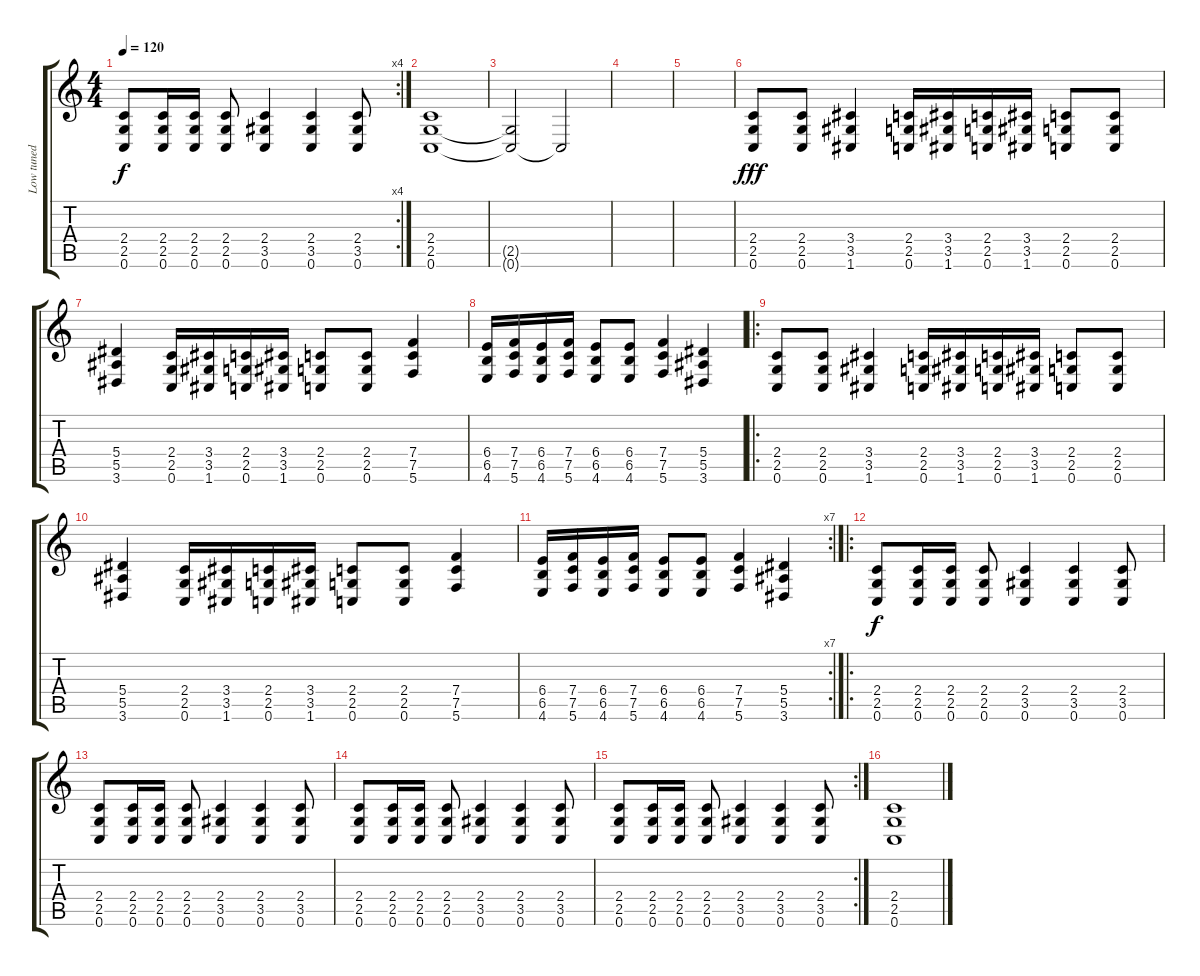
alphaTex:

\track ("Low tuned guitar - Rythm" "Low tuned ") {instrument distortionguitar}
\staff {score tabs}
\tuning (C4 G3 Eb3 Bb2 F2 C2) {hide}
\rc 4
\ts (4 4)
\tempo 120
\clef g2
\ks c
(2.4 2.5 0.6).8{dy f} (2.4 2.5 0.6).16 (2.4 2.5 0.6).16 (2.4 2.5 0.6).8 (2.4 3.5 0.6).4 (2.4 3.5 0.6).4 (2.4 3.5 0.6).8 |
(2.4 2.5 0.6).1 |
(2.5{t} 0.6{t}).2 0.6{t}.2 |
|
|
(2.4 2.5 0.6).8{dy fff volume 16} (2.4 2.5 0.6).8 (3.4 3.5 1.6).4 (2.4 2.5 0.6).16 (3.4 3.5 1.6).16 (2.4 2.5 0.6).16 (3.4 3.5 1.6).16 (2.4 2.5 0.6).8 (2.4 2.5 0.6).8 |
(5.4 5.5 3.6).4 (2.4 2.5 0.6).16 (3.4 3.5 1.6).16 (2.4 2.5 0.6).16 (3.4 3.5 1.6).16 (2.4 2.5 0.6).8 (2.4 2.5 0.6).8 (7.4 7.5 5.6).4 |
(6.4 6.5 4.6).16 (7.4 7.5 5.6).16 (6.4 6.5 4.6).16 (7.4 7.5 5.6).16 (6.4 6.5 4.6).8 (6.4 6.5 4.6).8 (7.4 7.5 5.6).4 (5.4 5.5 3.6).4 |
\ro
(2.4 2.5 0.6).8{volume 16} (2.4 2.5 0.6).8 (3.4 3.5 1.6).4 (2.4 2.5 0.6).16 (3.4 3.5 1.6).16 (2.4 2.5 0.6).16 (3.4 3.5 1.6).16 (2.4 2.5 0.6).8 (2.4 2.5 0.6).8 |
(5.4 5.5 3.6).4 (2.4 2.5 0.6).16 (3.4 3.5 1.6).16 (2.4 2.5 0.6).16 (3.4 3.5 1.6).16 (2.4 2.5 0.6).8 (2.4 2.5 0.6).8 (7.4 7.5 5.6).4 |
\rc 7
(6.4 6.5 4.6).16 (7.4 7.5 5.6).16 (6.4 6.5 4.6).16 (7.4 7.5 5.6).16 (6.4 6.5 4.6).8 (6.4 6.5 4.6).8 (7.4 7.5 5.6).4 (5.4 5.5 3.6).4 |
\ro
(2.4 2.5 0.6).8{dy f} (2.4 2.5 0.6).16 (2.4 2.5 0.6).16 (2.4 2.5 0.6).8 (2.4 3.5 0.6).4 (2.4 3.5 0.6).4 (2.4 3.5 0.6).8 |
(2.4 2.5 0.6).8 (2.4 2.5 0.6).16 (2.4 2.5 0.6).16 (2.4 2.5 0.6).8 (2.4 3.5 0.6).4 (2.4 3.5 0.6).4 (2.4 3.5 0.6).8 |
(2.4 2.5 0.6).8 (2.4 2.5 0.6).16 (2.4 2.5 0.6).16 (2.4 2.5 0.6).8 (2.4 3.5 0.6).4 (2.4 3.5 0.6).4 (2.4 3.5 0.6).8 |
\rc 2
(2.4 2.5 0.6).8 (2.4 2.5 0.6).16 (2.4 2.5 0.6).16 (2.4 2.5 0.6).8 (2.4 3.5 0.6).4 (2.4 3.5 0.6).4 (2.4 3.5 0.6).8 |
(2.4 2.5 0.6).1
